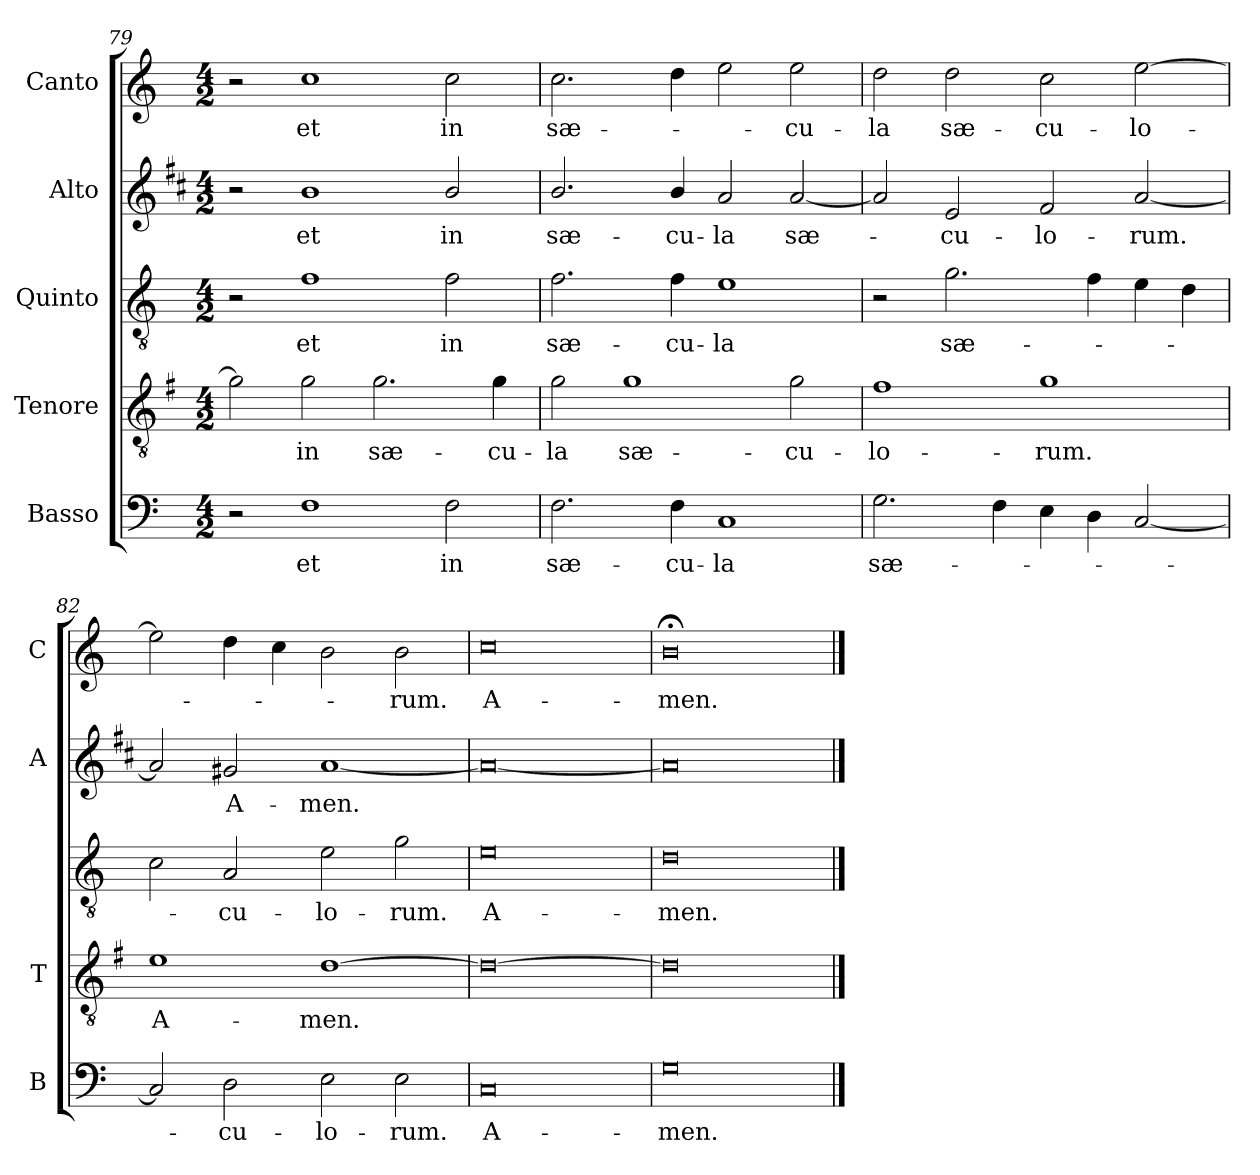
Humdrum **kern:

**kern	**text	**kern	**text	**kern	**text	**kern	**text	**kern	**text
*part5	*part5	*part4	*part4	*part3	*part3	*part2	*part2	*part1	*part1
*staff5	*staff5	*staff4	*staff4	*staff3	*staff3	*staff2	*staff2	*staff1	*staff1
*I"Basso	*	*I"Tenore	*	*I"Quinto	*	*I"Alto	*	*I"Canto	*
*I'B	*	*I'T	*	*	*	*I'A	*	*I'C	*
*clefF4	*	*clefGv2	*	*clefGv2	*	*clefG2	*	*clefG2	*
*	*	*ITrd4c7	*	*	*	*ITrd1c2	*	*	*
*k[]	*	*k[]	*	*k[]	*	*k[]	*	*k[]	*
*C:	*	*C:	*	*C:	*	*C:	*	*C:	*
*M4/2	*	*M4/2	*	*M4/2	*	*M4/2	*	*M4/2	*
=79	=79	=79	=79	=79	=79	=79	=79	=79	=79
2r	.	2c\]	.	2r	.	2r	.	2r	.
!	!LO:LY:b	!	!LO:LY:b	!	!LO:LY:b	!	!LO:LY:b	!	!LO:LY:b
1F	et	2c\	in	1f	et	1a	et	1cc	et
!	!	!	!LO:LY:b	!	!	!	!	!	!
.	.	2.c\	sæ-	.	.	.	.	.	.
!	!LO:LY:b	!	!	!	!LO:LY:b	!	!LO:LY:b	!	!LO:LY:b
2F\	in	.	.	2f\	in	2a/	in	2cc\	in
!	!	!	!LO:LY:b	!	!	!	!	!	!
.	.	4c\	-cu-	.	.	.	.	.	.
!!LO:LB:g=z
=80	=80	=80	=80	=80	=80	=80	=80	=80	=80
!	!LO:LY:b	!	!LO:LY:b	!	!LO:LY:b	!	!LO:LY:b	!	!LO:LY:b
2.F\	sæ-	2c\	-la	2.f\	sæ-	2.a/	sæ-	2.cc\	sæ-
!	!	!	!LO:LY:b	!	!	!	!	!	!
.	.	1c	sæ-	.	.	.	.	.	.
!	!LO:LY:b	!	!	!	!LO:LY:b	!	!LO:LY:b	!	!
4F\	-cu-	.	.	4f\	-cu-	4a/	-cu-	4dd\	.
!	!LO:LY:b	!	!	!	!LO:LY:b	!	!LO:LY:b	!	!
1C	-la	.	.	1e	-la	2g/	-la	2ee\	.
!	!	!	!LO:LY:b	!	!	!	!LO:LY:b	!	!LO:LY:b
.	.	2c\	-cu-	.	.	[2g/	sæ-	2ee\	-cu-
=81	=81	=81	=81	=81	=81	=81	=81	=81	=81
!	!LO:LY:b	!	!LO:LY:b	!	!	!	!	!	!LO:LY:b
2.G\	sæ-	1B	-lo-	2r	.	2g/]	.	2dd\	-la
!	!	!	!	!	!LO:LY:b	!	!LO:LY:b	!	!LO:LY:b
.	.	.	.	2.g\	sæ-	2d/	-cu-	2dd\	sæ-
4F\	.	.	.	.	.	.	.	.	.
!	!	!	!LO:LY:b	!	!	!	!LO:LY:b	!	!LO:LY:b
4E\	.	1c	-rum.	.	.	2e/	-lo-	2cc\	-cu-
4D\	.	.	.	4f\	.	.	.	.	.
!	!	!	!	!	!	!	!LO:LY:b	!	!LO:LY:b
[2C/	.	.	.	4e\	.	[2g/	-rum.	[2ee\	-lo-
.	.	.	.	4d\	.	.	.	.	.
=82	=82	=82	=82	=82	=82	=82	=82	=82	=82
!	!	!	!LO:LY:b	!	!	!	!	!	!
2C/]	.	1A	A-	2c\	.	2g/]	.	2ee\]	.
!	!LO:LY:b	!	!	!	!LO:LY:b	!	!LO:LY:b	!	!
2D\	-cu-	.	.	2A/	-cu-	2f#X/	A-	4dd\	.
.	.	.	.	.	.	.	.	4cc\	.
!	!LO:LY:b	!	!LO:LY:b	!	!LO:LY:b	!	!LO:LY:b	!	!
2E\	-lo-	[1G	-men.	2e\	-lo-	[1g	-men.	2b\	.
!	!LO:LY:b	!	!	!	!LO:LY:b	!	!	!	!LO:LY:b
2E\	-rum.	.	.	2g\	-rum.	.	.	2b\	-rum.
=83	=83	=83	=83	=83	=83	=83	=83	=83	=83
!	!LO:LY:b	!	!	!	!LO:LY:b	!	!	!	!LO:LY:b
0C	A-	0G_	.	0e	A-	0g_	.	0cc	A-
=84	=84	=84	=84	=84	=84	=84	=84	=84	=84
!	!LO:LY:b	!	!	!	!LO:LY:b	!	!	!	!LO:LY:b
0G	-men.	0G]	.	0d	-men.	0g]	.	0b;<	-men.
==	==	==	==	==	==	==	==	==	==
*-	*-	*-	*-	*-	*-	*-	*-	*-	*-
